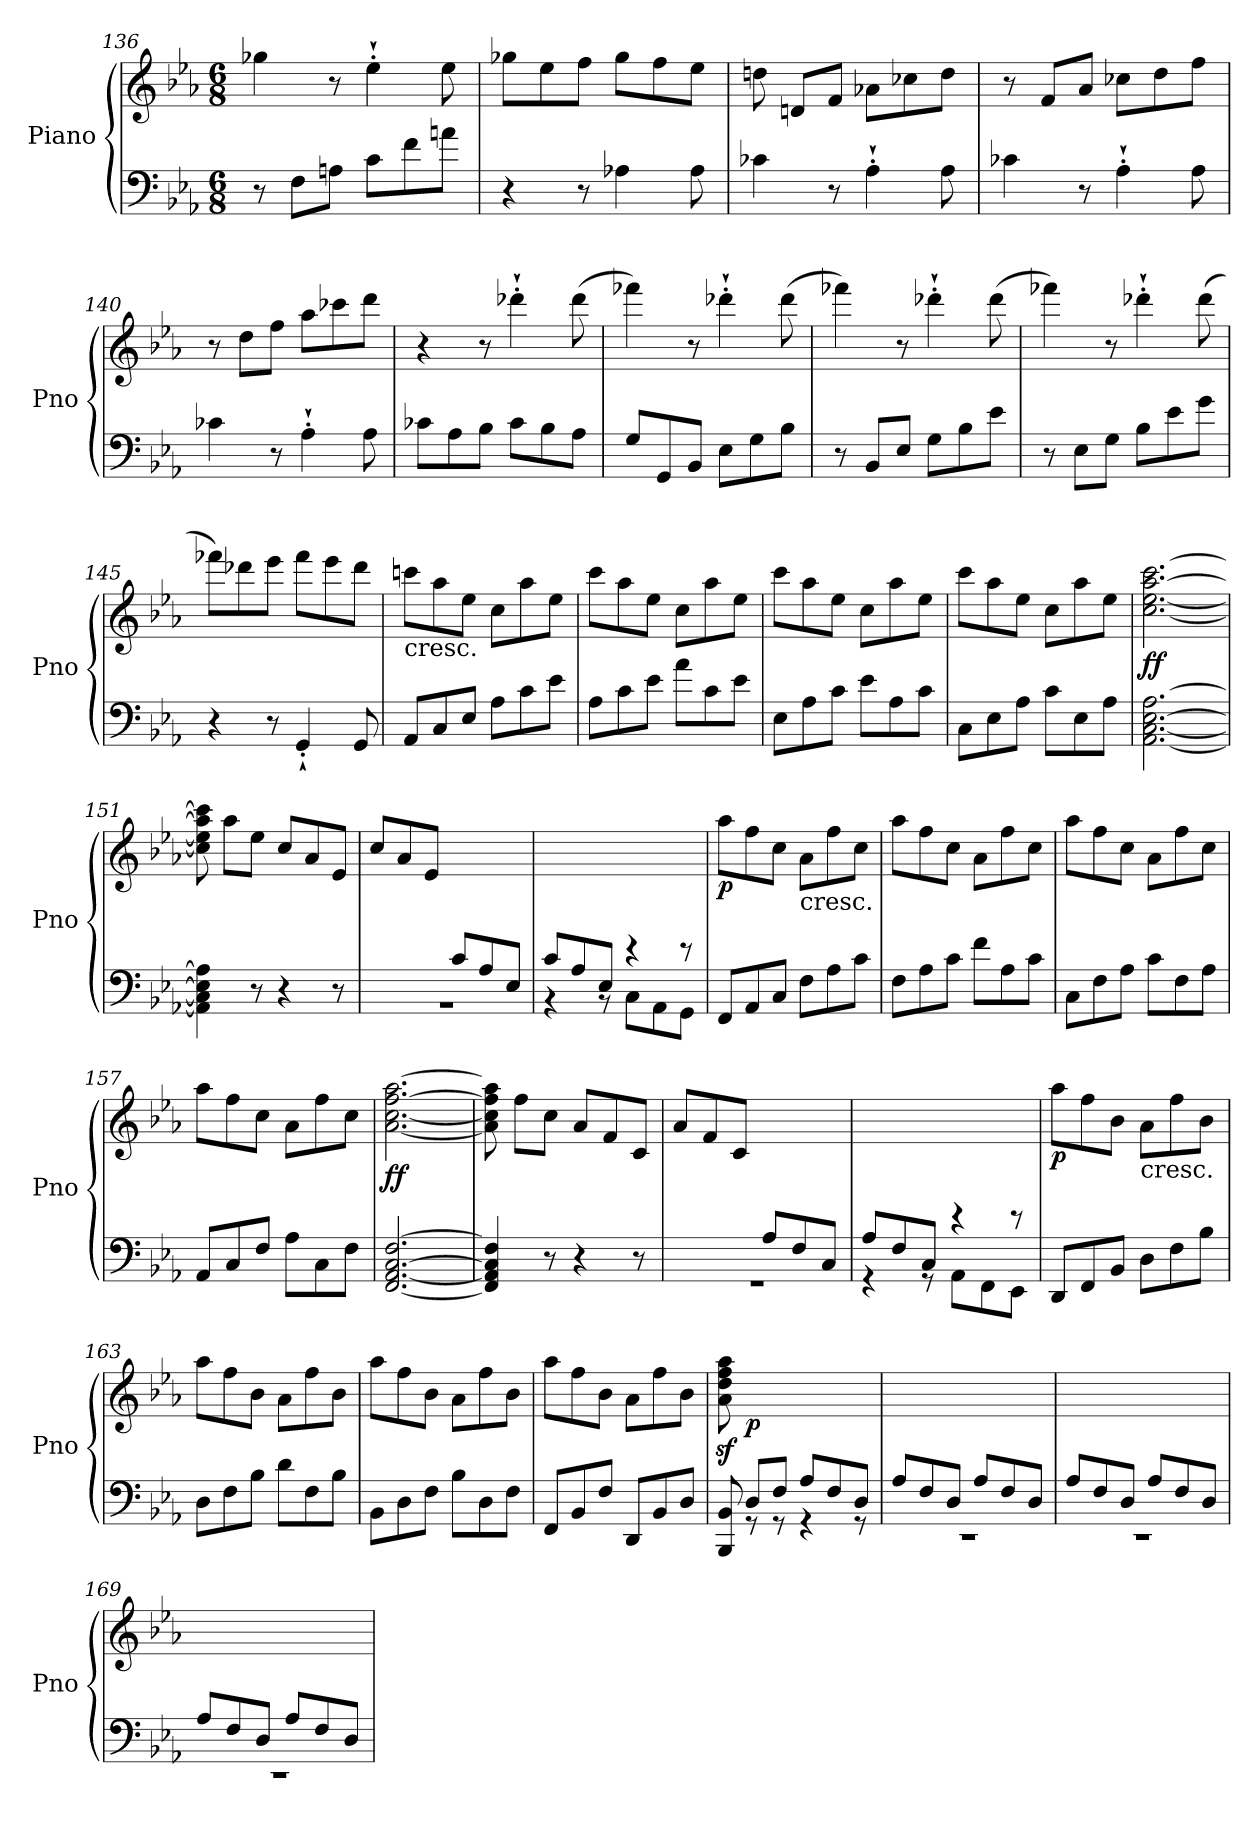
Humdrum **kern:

**kern	**kern	**dynam
*part1	*part1	*part1
*staff2	*staff1	*staff1/2
*I"Piano	*	*
*I'Pno	*	*
!!LO:PB:g=z
*clefF4	*clefG2	*
*k[b-e-a-]	*k[b-e-a-]	*
*E-:	*E-:	*
*M6/8	*M6/8	*
=136	=136	=136
8r	4gg-X\	.
8F\L	.	.
8An\J	8r	.
8c\L	4ee-`'\	.
8f\	.	.
8an\J	8ee-\	.
=137	=137	=137
4r	8gg-X\L	.
.	8ee-\	.
8r	8ff\J	.
4A-X\	8gg-\L	.
.	8ff\	.
8A-\	8ee-\J	.
=138	=138	=138
4c-X\	8ddn\	.
.	8dn/L	.
8r	8f/J	.
4A-`'\	8a-X\L	.
.	8cc-X\	.
8A-\	8dd\J	.
=139	=139	=139
4c-X\	8r	.
.	8f/L	.
8r	8a-/J	.
4A-`'\	8cc-X\L	.
.	8dd\	.
8A-\	8ff\J	.
=140	=140	=140
4c-X\	8r	.
.	8dd\L	.
8r	8ff\J	.
4A-`'\	8aa-\L	.
.	8ccc-X\	.
8A-\	8ddd\J	.
=141	=141	=141
8c-X\L	4r	.
8A-\	.	.
8B-\J	8r	.
8c-\L	4ddd-X`'\	.
8B-\	.	.
8A-\J	(8ddd-\	.
!!LO:LB:g=z
=142	=142	=142
8G/L	4fff-X\)	.
8GG/	.	.
8BB-/J	8r	.
8E-\L	4ddd-X`'\	.
8G\	.	.
8B-\J	(8ddd-\	.
=143	=143	=143
8r	4fff-X\)	.
8BB-/L	.	.
8E-/J	8r	.
8G\L	4ddd-X`'\	.
8B-\	.	.
8e-\J	(8ddd-\	.
=144	=144	=144
8r	4fff-X\)	.
8E-\L	.	.
8G\J	8r	.
8B-\L	4ddd-X`'\	.
8e-\	.	.
8g\J	(8ddd-\	.
=145	=145	=145
4r	8fff-X\L)	.
.	8ddd-X\	.
8r	8eee-\J	.
4GG`'/	8fff-\L	.
.	8eee-\	.
8GG/	8ddd-\J	.
=146	=146	=146
!	!LO:TX:b:t=cresc.	!
8AA-/L	8cccn\L	.
8C/	8aa-\	.
8E-/J	8ee-\J	.
8A-\L	8cc\L	.
8c\	8aa-\	.
8e-\J	8ee-\J	.
=147	=147	=147
8A-\L	8ccc\L	.
8c\	8aa-\	.
8e-\J	8ee-\J	.
8a-\L	8cc\L	.
8c\	8aa-\	.
8e-\J	8ee-\J	.
=148	=148	=148
8E-\L	8ccc\L	.
8A-\	8aa-\	.
8c\J	8ee-\J	.
8e-\L	8cc\L	.
8A-\	8aa-\	.
8c\J	8ee-\J	.
!!LO:LB:g=z
=149	=149	=149
8C\L	8ccc\L	.
8E-\	8aa-\	.
8A-\J	8ee-\J	.
8c\L	8cc\L	.
8E-\	8aa-\	.
8A-\J	8ee-\J	.
=150	=150	=150
!	!	!LO:DY:b
[2.AA-\ [2.C\ [2.E-\ [2.A-\	[2.cc\ [2.ee-\ [2.aa-\ [2.ccc\	ff
=151	=151	=151
4AA-\] 4C\] 4E-\] 4A-\]	8cc\] 8ee-\] 8aa-\] 8ccc\]	.
.	8aa-\L	.
8r	8ee-\J	.
4r	8cc/L	.
.	8a-/	.
8r	8e-/J	.
=152	=152	=152
*^	*	*
4.ryy	2.r	8cc/L	.
.	.	8a-/	.
.	.	8e-/J	.
8c/L	.	4.ryy	.
8A-/	.	.	.
8E-/J	.	.	.
=153	=153	=153	=153
8c/L	4rBB	4.ryy	.
8A-/	.	.	.
8E-/J	8rBB	.	.
4.ryy	8C\L	4rEE	.
.	8AA-\	.	.
.	8GG\J	8rEE	.
=154	=154	=154	=154
!	!	!	!LO:DY:b
*v	*v	*	*
8FF/L	8aa-\L	p
8AA-/	8ff\	.
8C/J	8cc\J	.
!	!LO:TX:b:t=cresc.	!
8F\L	8a-\L	.
8A-\	8ff\	.
8c\J	8cc\J	.
=155	=155	=155
8F\L	8aa-\L	.
8A-\	8ff\	.
8c\J	8cc\J	.
8f\L	8a-\L	.
8A-\	8ff\	.
8c\J	8cc\J	.
=156	=156	=156
8C\L	8aa-\L	.
8F\	8ff\	.
8A-\J	8cc\J	.
8c\L	8a-\L	.
8F\	8ff\	.
8A-\J	8cc\J	.
!!LO:LB:g=z
=157	=157	=157
8AA-/L	8aa-\L	.
8C/	8ff\	.
8F/J	8cc\J	.
8A-\L	8a-\L	.
8C\	8ff\	.
8F\J	8cc\J	.
=158	=158	=158
!	!	!LO:DY:b
[2.FF/ [2.AA-/ [2.C/ [2.F/	[2.a-\ [2.cc\ [2.ff\ [2.aa-\	ff
=159	=159	=159
4FF/] 4AA-/] 4C/] 4F/]	8a-\] 8cc\] 8ff\] 8aa-\]	.
.	8ff\L	.
8r	8cc\J	.
4r	8a-/L	.
.	8f/	.
8r	8c/J	.
=160	=160	=160
*^	*	*
4.ryy	2.rGG	8a-/L	.
.	.	8f/	.
.	.	8c/J	.
8A-/L	.	4.ryy	.
8F/	.	.	.
8C/J	.	.	.
=161	=161	=161	=161
8A-/L	4rGG	4.ryy	.
8F/	.	.	.
8C/J	8rGG	.	.
4.ryy	8AA-\L	4rEE	.
.	8FF\	.	.
.	8EE-\J	8rEE	.
=162	=162	=162	=162
!	!	!	!LO:DY:b
*v	*v	*	*
8DD/L	8aa-\L	p
8FF/	8ff\	.
8BB-/J	8b-\J	.
!	!LO:TX:b:t=cresc.	!
8D\L	8a-\L	.
8F\	8ff\	.
8B-\J	8b-\J	.
=163	=163	=163
8D\L	8aa-\L	.
8F\	8ff\	.
8B-\J	8b-\J	.
8d\L	8a-\L	.
8F\	8ff\	.
8B-\J	8b-\J	.
!!LO:LB:g=z
=164	=164	=164
8BB-\L	8aa-\L	.
8D\	8ff\	.
8F\J	8b-\J	.
8B-\L	8a-\L	.
8D\	8ff\	.
8F\J	8b-\J	.
=165	=165	=165
8FF/L	8aa-\L	.
8BB-/	8ff\	.
8F/J	8b-\J	.
8DD/L	8a-\L	.
8BB-/	8ff\	.
8D/J	8b-\J	.
=166	=166	=166
*^	*	*
8ryy	8BBB-/ 8BB-/	8a-\z< 8dd\z< 8ff\z< 8aa-\z<	.
!	!	!	!LO:DY:b
8D/L	8rGG	2ryy	p
8F/J	8rGG	.	.
8A-/L	4rGG	.	.
8F/	.	.	.
8D/J	8rGG	8ryy	.
=167	=167	=167	=167
8A-/L	2.rEE	2.ryy	.
8F/	.	.	.
8D/J	.	.	.
8A-/L	.	.	.
8F/	.	.	.
8D/J	.	.	.
=168	=168	=168	=168
8A-/L	2.rEE	2.ryy	.
8F/	.	.	.
8D/J	.	.	.
8A-/L	.	.	.
8F/	.	.	.
8D/J	.	.	.
=169	=169	=169	=169
8A-/L	2.rEE	2.ryy	.
8F/	.	.	.
8D/J	.	.	.
8A-/L	.	.	.
8F/	.	.	.
8D/J	.	.	.
*v	*v	*	*
=	=	=
*-	*-	*-
